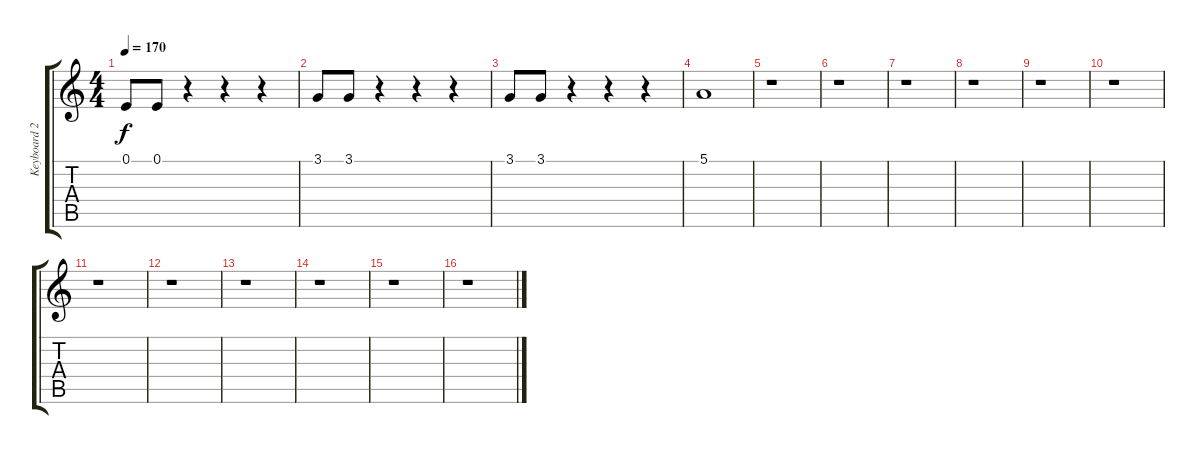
\track ("Keyboard 2." "Keyboard 2") {instrument orchestrahit}
\staff {score tabs}
\tuning (E4 B3 G3 D3 A2 E2) {hide}
\ts (4 4)
\tempo 170
\clef g2
\ks c
0.1.8{dy f} 0.1.8 r.4 r.4 r.4 |
3.1.8 3.1.8 r.4 r.4 r.4 |
3.1.8 3.1.8 r.4 r.4 r.4 |
5.1.1 |
r.1 |
r.1 |
r.1 |
r.1 |
r.1 |
r.1 |
r.1 |
r.1 |
r.1 |
r.1 |
r.1 |
r.1
